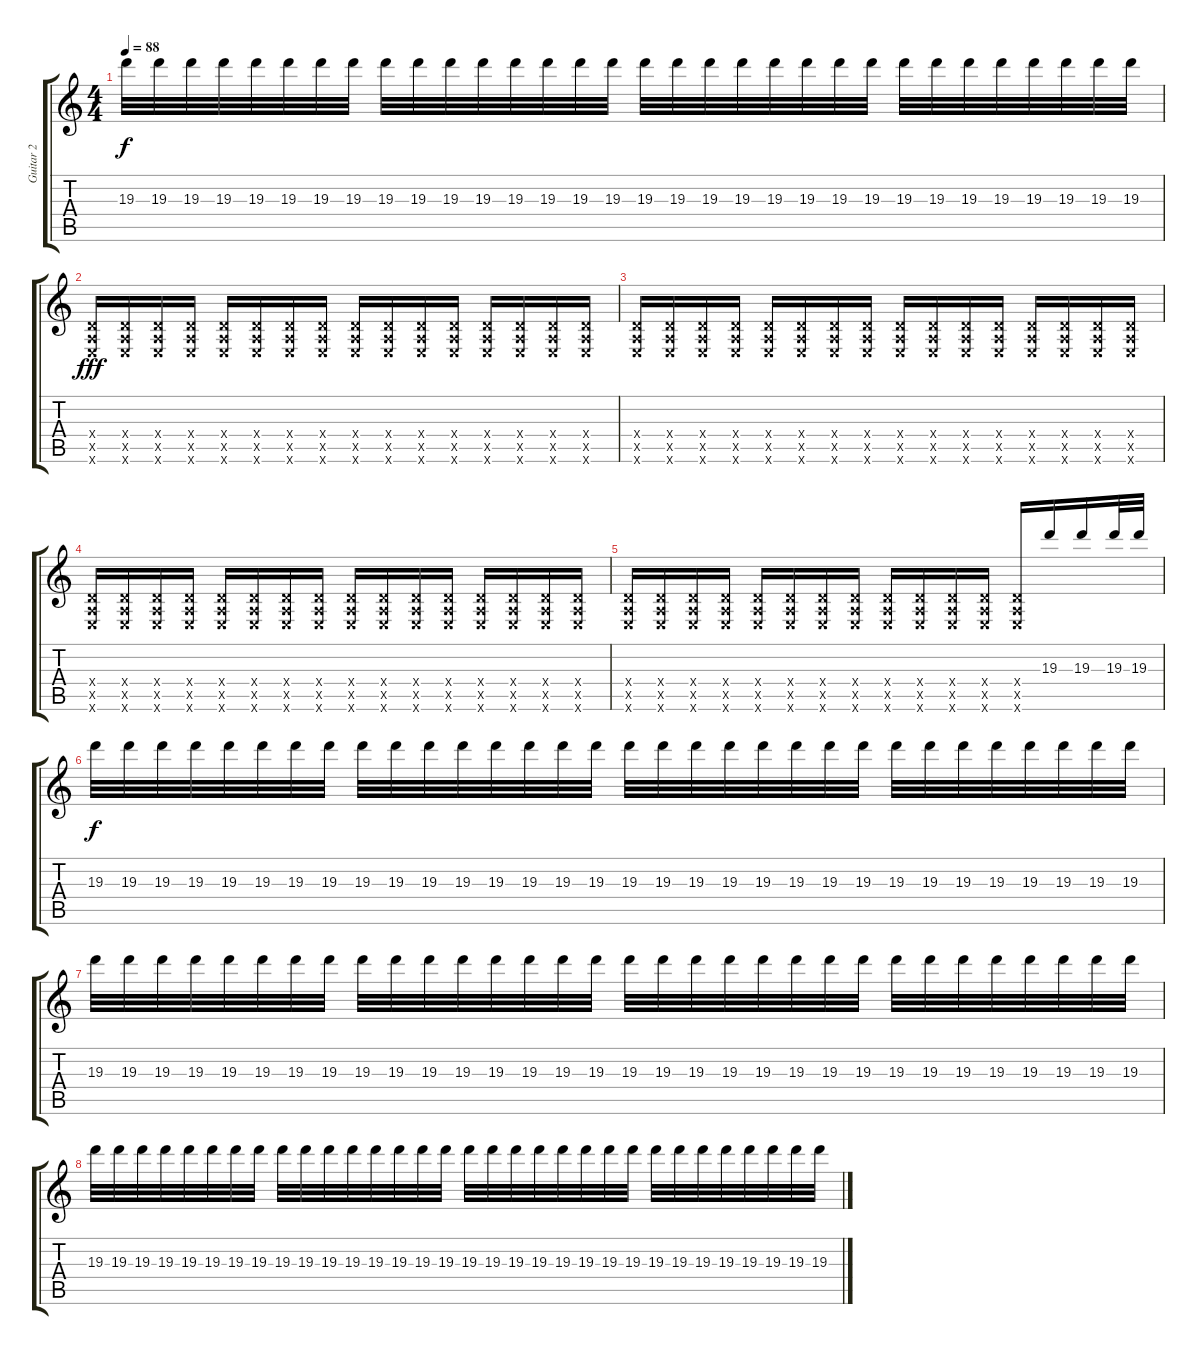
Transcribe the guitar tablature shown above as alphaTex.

\track ("Guitar 2" "Guitar 2") {instrument distortionguitar}
\staff {score tabs}
\tuning (E4 B3 G3 D3 A2 E2) {hide}
\ts (4 4)
\tempo 88
\clef g2
\ks c
19.3.32{dy f} 19.3.32 19.3.32 19.3.32 19.3.32 19.3.32 19.3.32 19.3.32 19.3.32 19.3.32 19.3.32 19.3.32 19.3.32 19.3.32 19.3.32 19.3.32 19.3.32 19.3.32 19.3.32 19.3.32 19.3.32 19.3.32 19.3.32 19.3.32 19.3.32 19.3.32 19.3.32 19.3.32 19.3.32 19.3.32 19.3.32 19.3.32 |
(0.4{x} 0.5{x} 0.6{x}).16{dy fff} (0.4{x} 0.5{x} 0.6{x}).16 (0.4{x} 0.5{x} 0.6{x}).16 (0.4{x} 0.5{x} 0.6{x}).16 (0.4{x} 0.5{x} 0.6{x}).16 (0.4{x} 0.5{x} 0.6{x}).16 (0.4{x} 0.5{x} 0.6{x}).16 (0.4{x} 0.5{x} 0.6{x}).16 (0.4{x} 0.5{x} 0.6{x}).16 (0.4{x} 0.5{x} 0.6{x}).16 (0.4{x} 0.5{x} 0.6{x}).16 (0.4{x} 0.5{x} 0.6{x}).16 (0.4{x} 0.5{x} 0.6{x}).16 (0.4{x} 0.5{x} 0.6{x}).16 (0.4{x} 0.5{x} 0.6{x}).16 (0.4{x} 0.5{x} 0.6{x}).16 |
(0.4{x} 0.5{x} 0.6{x}).16 (0.4{x} 0.5{x} 0.6{x}).16 (0.4{x} 0.5{x} 0.6{x}).16 (0.4{x} 0.5{x} 0.6{x}).16 (0.4{x} 0.5{x} 0.6{x}).16 (0.4{x} 0.5{x} 0.6{x}).16 (0.4{x} 0.5{x} 0.6{x}).16 (0.4{x} 0.5{x} 0.6{x}).16 (0.4{x} 0.5{x} 0.6{x}).16 (0.4{x} 0.5{x} 0.6{x}).16 (0.4{x} 0.5{x} 0.6{x}).16 (0.4{x} 0.5{x} 0.6{x}).16 (0.4{x} 0.5{x} 0.6{x}).16 (0.4{x} 0.5{x} 0.6{x}).16 (0.4{x} 0.5{x} 0.6{x}).16 (0.4{x} 0.5{x} 0.6{x}).16 |
(0.4{x} 0.5{x} 0.6{x}).16 (0.4{x} 0.5{x} 0.6{x}).16 (0.4{x} 0.5{x} 0.6{x}).16 (0.4{x} 0.5{x} 0.6{x}).16 (0.4{x} 0.5{x} 0.6{x}).16 (0.4{x} 0.5{x} 0.6{x}).16 (0.4{x} 0.5{x} 0.6{x}).16 (0.4{x} 0.5{x} 0.6{x}).16 (0.4{x} 0.5{x} 0.6{x}).16 (0.4{x} 0.5{x} 0.6{x}).16 (0.4{x} 0.5{x} 0.6{x}).16 (0.4{x} 0.5{x} 0.6{x}).16 (0.4{x} 0.5{x} 0.6{x}).16 (0.4{x} 0.5{x} 0.6{x}).16 (0.4{x} 0.5{x} 0.6{x}).16 (0.4{x} 0.5{x} 0.6{x}).16 |
(0.4{x} 0.5{x} 0.6{x}).16 (0.4{x} 0.5{x} 0.6{x}).16 (0.4{x} 0.5{x} 0.6{x}).16 (0.4{x} 0.5{x} 0.6{x}).16 (0.4{x} 0.5{x} 0.6{x}).16 (0.4{x} 0.5{x} 0.6{x}).16 (0.4{x} 0.5{x} 0.6{x}).16 (0.4{x} 0.5{x} 0.6{x}).16 (0.4{x} 0.5{x} 0.6{x}).16 (0.4{x} 0.5{x} 0.6{x}).16 (0.4{x} 0.5{x} 0.6{x}).16 (0.4{x} 0.5{x} 0.6{x}).16 (0.4{x} 0.5{x} 0.6{x}).16 19.3.16 19.3.16 19.3.32 19.3.32 |
19.3.32{dy f} 19.3.32 19.3.32 19.3.32 19.3.32 19.3.32 19.3.32 19.3.32 19.3.32 19.3.32 19.3.32 19.3.32 19.3.32 19.3.32 19.3.32 19.3.32 19.3.32 19.3.32 19.3.32 19.3.32 19.3.32 19.3.32 19.3.32 19.3.32 19.3.32 19.3.32 19.3.32 19.3.32 19.3.32 19.3.32 19.3.32 19.3.32 |
19.3.32 19.3.32 19.3.32 19.3.32 19.3.32 19.3.32 19.3.32 19.3.32 19.3.32 19.3.32 19.3.32 19.3.32 19.3.32 19.3.32 19.3.32 19.3.32 19.3.32 19.3.32 19.3.32 19.3.32 19.3.32 19.3.32 19.3.32 19.3.32 19.3.32 19.3.32 19.3.32 19.3.32 19.3.32 19.3.32 19.3.32 19.3.32 |
19.3.32 19.3.32 19.3.32 19.3.32 19.3.32 19.3.32 19.3.32 19.3.32 19.3.32 19.3.32 19.3.32 19.3.32 19.3.32 19.3.32 19.3.32 19.3.32 19.3.32 19.3.32 19.3.32 19.3.32 19.3.32 19.3.32 19.3.32 19.3.32 19.3.32 19.3.32 19.3.32 19.3.32 19.3.32 19.3.32 19.3.32 19.3.32
